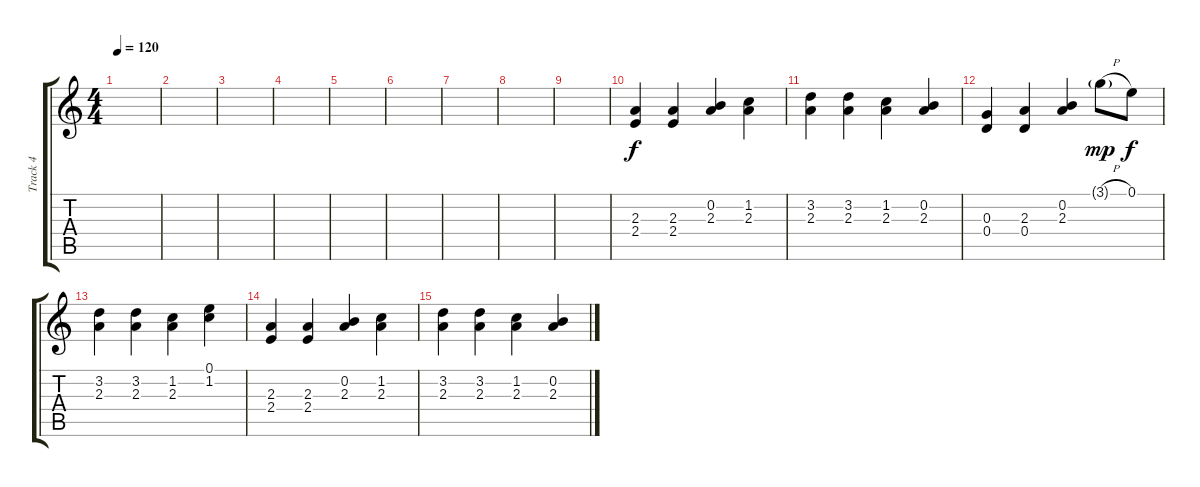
\track ("Track 4" "Track 4") {instrument acousticguitarsteel}
\staff {score tabs}
\tuning (E4 B3 G3 D3 A2 E2) {hide}
\ts (4 4)
\tempo 120
\clef g2
\ks c
|
|
|
|
|
|
|
|
|
(2.3 2.4).4{volume 16} (2.3 2.4).4 (0.2 2.3).4 (1.2 2.3).4 |
(3.2 2.3).4{volume 12} (3.2 2.3).4 (1.2 2.3).4 (0.2 2.3).4 |
(0.3 0.4).4 (2.3 0.4).4 (0.2 2.3).4 3.1{h g}.8{dy mp} 0.1.8{dy f} |
(3.2 2.3).4{volume 16} (3.2 2.3).4 (1.2 2.3).4 (0.1 1.2).4 |
(2.3 2.4).4{volume 16} (2.3 2.4).4 (0.2 2.3).4 (1.2 2.3).4 |
(3.2 2.3).4{volume 12} (3.2 2.3).4 (1.2 2.3).4 (0.2 2.3).4
